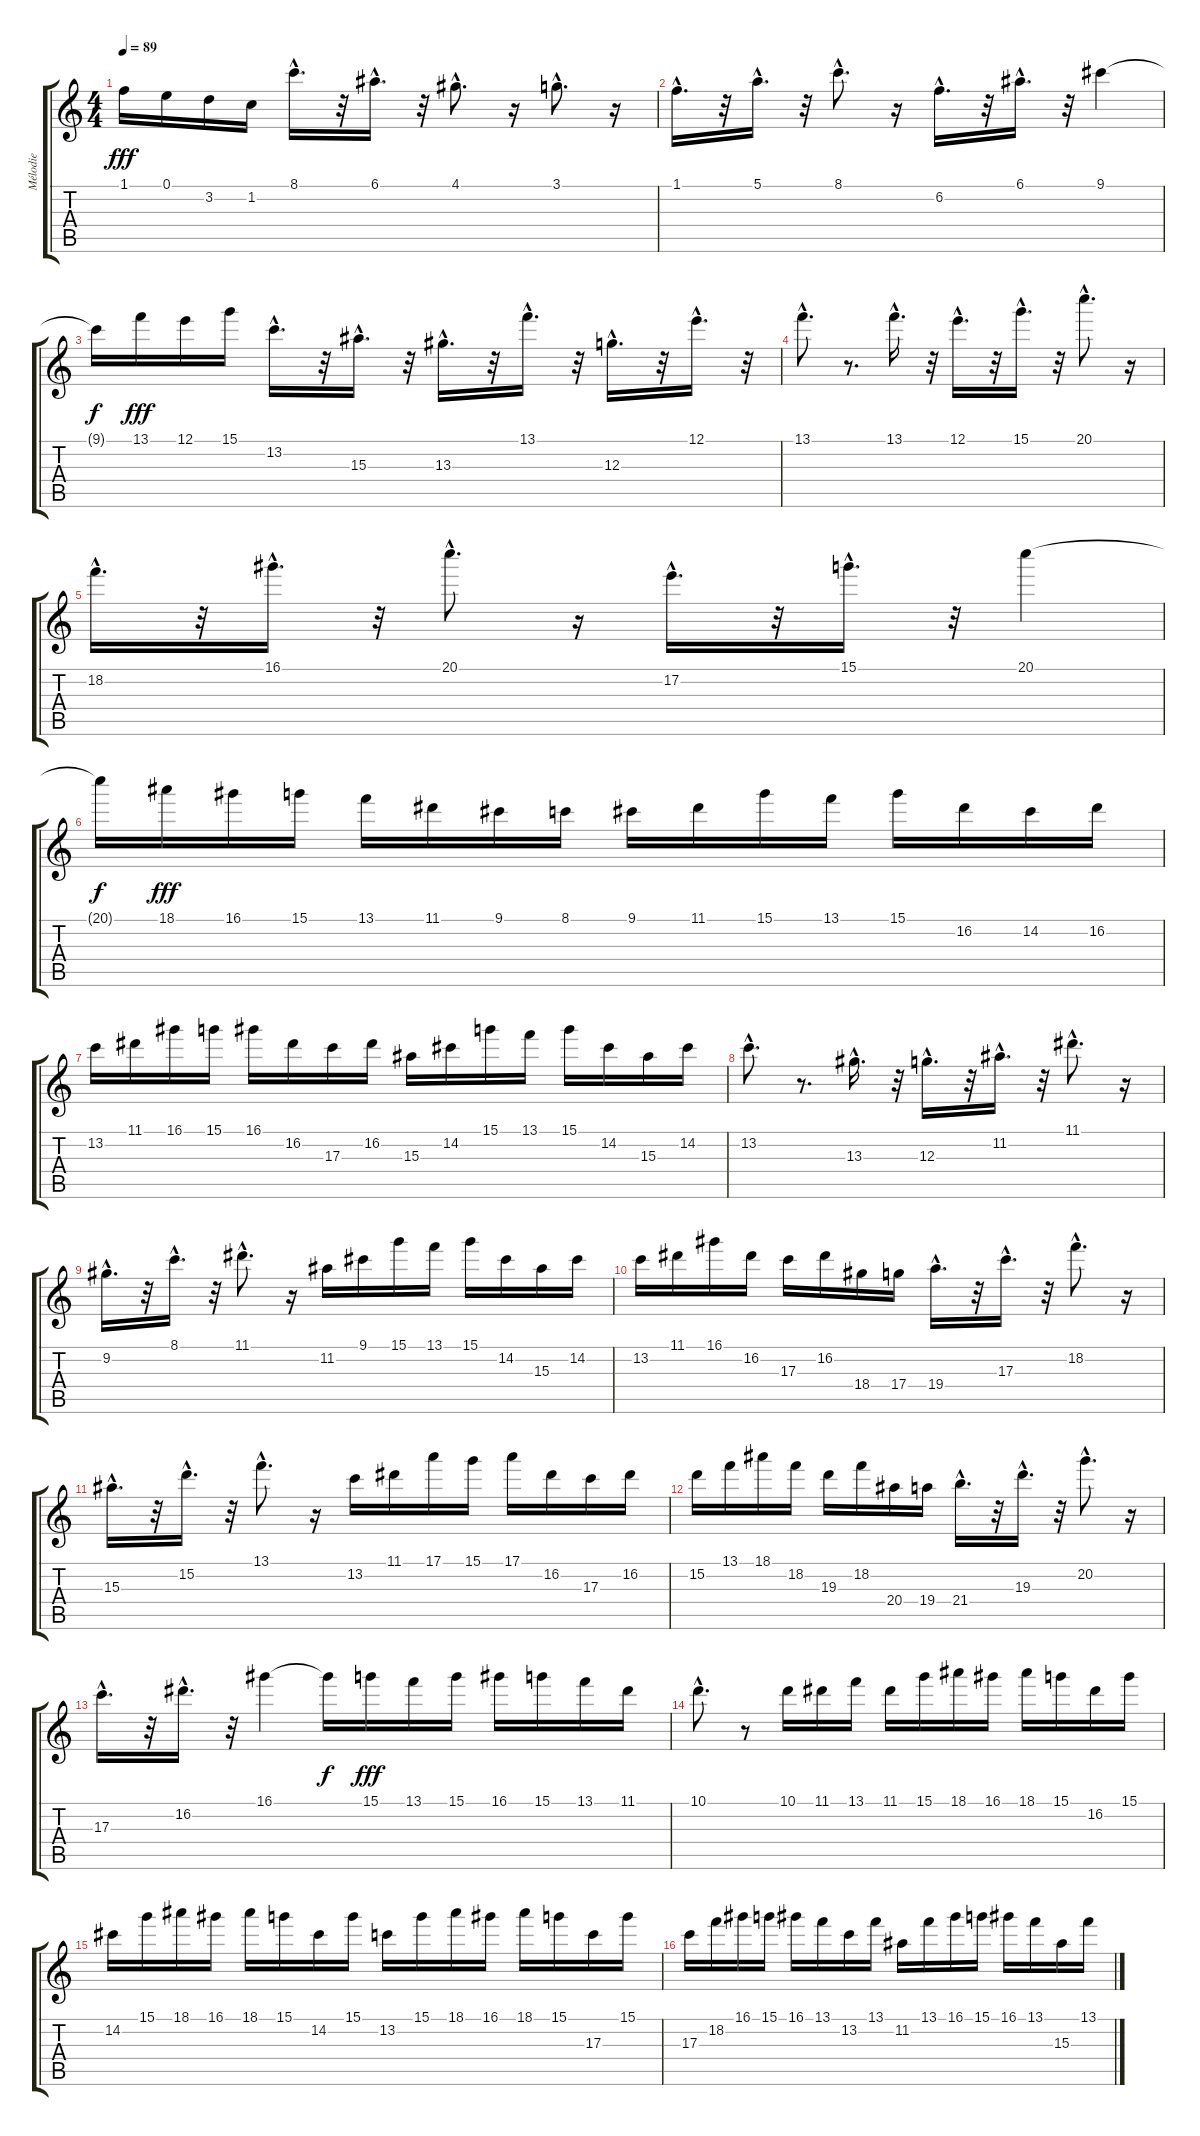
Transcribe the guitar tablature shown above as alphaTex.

\track ("Mélodie" "Mélodie") {instrument electricguitarclean}
\staff {score tabs}
\tuning (E4 B3 G3 D3 A2 E2) {hide}
\ts (4 4)
\tempo 89
\clef g2
\ks c
1.1.16{dy fff} 0.1.16 3.2.16 1.2.16 8.1{hac}.16{d} r.32 6.1{hac}.16{d} r.32 4.1{hac}.8{d} r.16 3.1{hac}.8{d} r.16 |
1.1{hac}.16{d} r.32 5.1{hac}.16{d} r.32 8.1{hac}.8{d} r.16 6.2{hac}.16{d} r.32 6.1{hac}.16{d} r.32 9.1.4 |
9.1{t}.16{dy f} 13.1.16{dy fff} 12.1.16 15.1.16 13.2{hac}.16{d} r.32 15.3{hac}.16{d} r.32 13.3{hac}.16{d} r.32 13.1{hac}.16{d} r.32 12.3{hac}.16{d} r.32 12.1{hac}.16{d} r.32 |
13.1{hac}.8{d volume 16} r.8{d} 13.1{hac}.16{d} r.32 12.1{hac}.16{d} r.32 15.1{hac}.16{d} r.32 20.1{hac}.8{d} r.16 |
18.2{hac}.16{d} r.32 16.1{hac}.16{d} r.32 20.1{hac}.8{d} r.16 17.2{hac}.16{d} r.32 15.1{hac}.16{d} r.32 20.1.4 |
20.1{t}.16{dy f} 18.1.16{dy fff volume 13} 16.1.16 15.1.16 13.1.16 11.1.16 9.1.16 8.1.16 9.1.16 11.1.16 15.1.16 13.1.16 15.1.16 16.2.16 14.2.16 16.2.16 |
13.2.16 11.1.16 16.1.16 15.1.16 16.1.16 16.2.16 17.3.16 16.2.16 15.3.16 14.2.16 15.1.16 13.1.16 15.1.16 14.2.16 15.3.16 14.2.16 |
13.2{hac}.8{d} r.8{d} 13.3{hac}.16{d} r.32 12.3{hac}.16{d} r.32 11.2{hac}.16{d} r.32 11.1{hac}.8{d} r.16 |
9.2{hac}.16{d} r.32 8.1{hac}.16{d} r.32 11.1{hac}.8{d} r.16 11.2.16 9.1.16 15.1.16 13.1.16 15.1.16 14.2.16 15.3.16 14.2.16 |
13.2.16 11.1.16 16.1.16 16.2.16 17.3.16 16.2.16 18.4.16 17.4.16 19.4{hac}.16{d} r.32 17.3{hac}.16{d} r.32 18.2{hac}.8{d} r.16 |
15.3{hac}.16{d} r.32 15.2{hac}.16{d} r.32 13.1{hac}.8{d} r.16 13.2.16 11.1.16 17.1.16 15.1.16 17.1.16 16.2.16 17.3.16 16.2.16 |
15.2.16 13.1.16 18.1.16 18.2.16 19.3.16 18.2.16 20.4.16 19.4.16 21.4{hac}.16{d} r.32 19.3{hac}.16{d} r.32 20.2{hac}.8{d} r.16 |
17.3{hac}.16{d} r.32 16.2{hac}.16{d} r.32 16.1.4 16.1{t}.16{dy f} 15.1.16{dy fff} 13.1.16 15.1.16 16.1.16 15.1.16 13.1.16 11.1.16 |
10.1{hac}.8{d} r.8 10.1.16 11.1.16 13.1.16 11.1.16 15.1.16 18.1.16 16.1.16 18.1.16 15.1.16 16.2.16 15.1.16 |
14.2.16 15.1.16 18.1.16 16.1.16 18.1.16 15.1.16 14.2.16 15.1.16 13.2.16 15.1.16 18.1.16 16.1.16 18.1.16 15.1.16 17.3.16 15.1.16 |
17.3.16 18.2.16 16.1.16 15.1.16 16.1.16 13.1.16 13.2.16 13.1.16 11.2.16 13.1.16 16.1.16 15.1.16 16.1.16 13.1.16 15.3.16 13.1.16
